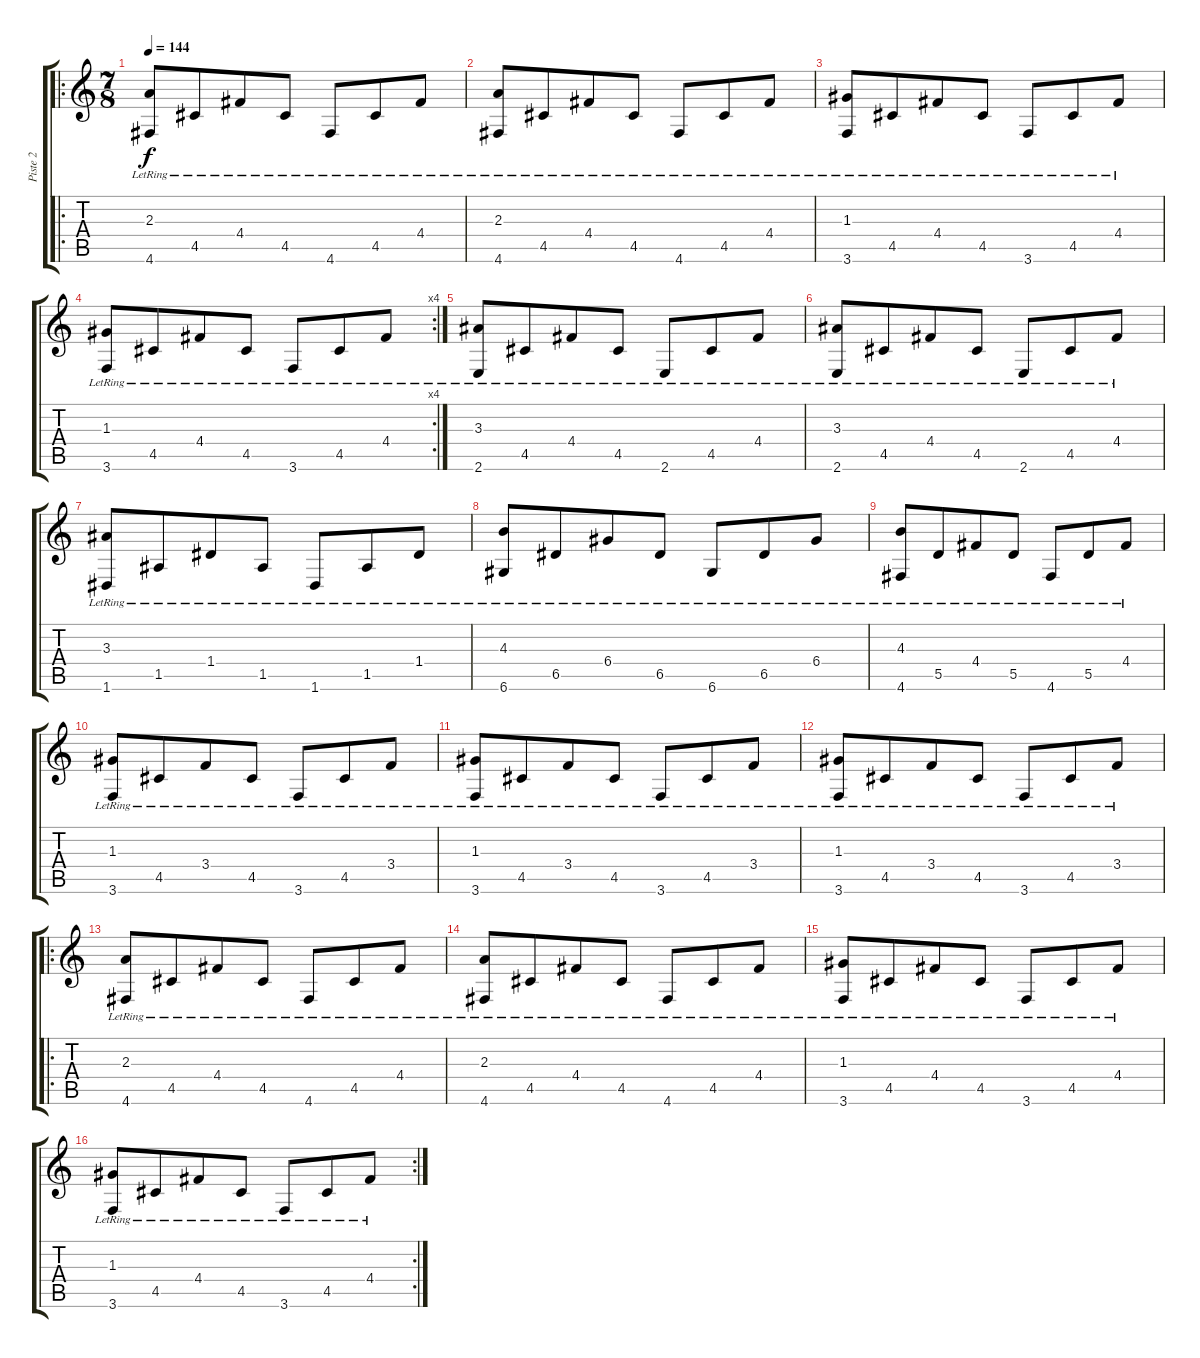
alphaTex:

\track ("Piste 2" "Piste 2") {instrument electricguitarjazz}
\staff {score tabs}
\tuning (E4 B3 G3 D3 A2 D2) {hide}
\ro
\ts (7 8)
\tempo 144
\clef g2
\ks c
(2.3{lr} 4.6{lr}).8{dy f instrument electricguitarjazz} 4.5{lr}.8 4.4{lr}.8 4.5{lr}.8 4.6{lr}.8 4.5{lr}.8 4.4{lr}.8 |
(2.3{lr} 4.6{lr}).8 4.5{lr}.8 4.4{lr}.8 4.5{lr}.8 4.6{lr}.8 4.5{lr}.8 4.4{lr}.8 |
(1.3{lr} 3.6{lr}).8 4.5{lr}.8 4.4{lr}.8 4.5{lr}.8 3.6{lr}.8 4.5{lr}.8 4.4{lr}.8 |
\rc 4
(1.3{lr} 3.6{lr}).8 4.5{lr}.8 4.4{lr}.8 4.5{lr}.8 3.6{lr}.8 4.5{lr}.8 4.4{lr}.8 |
(3.3{lr} 2.6{lr}).8 4.5{lr}.8 4.4{lr}.8 4.5{lr}.8 2.6{lr}.8 4.5{lr}.8 4.4{lr}.8 |
(3.3{lr} 2.6{lr}).8 4.5{lr}.8 4.4{lr}.8 4.5{lr}.8 2.6{lr}.8 4.5{lr}.8 4.4{lr}.8 |
(3.3{lr} 1.6{lr}).8 1.5{lr}.8 1.4{lr}.8 1.5{lr}.8 1.6{lr}.8 1.5{lr}.8 1.4{lr}.8 |
(4.3{lr} 6.6{lr}).8 6.5{lr}.8 6.4{lr}.8 6.5{lr}.8 6.6{lr}.8 6.5{lr}.8 6.4{lr}.8 |
(4.3{lr} 4.6{lr}).8 5.5{lr}.8 4.4{lr}.8 5.5{lr}.8 4.6{lr}.8 5.5{lr}.8 4.4{lr}.8 |
(1.3{lr} 3.6{lr}).8 4.5{lr}.8 3.4{lr}.8 4.5{lr}.8 3.6{lr}.8 4.5{lr}.8 3.4{lr}.8 |
(1.3{lr} 3.6{lr}).8 4.5{lr}.8 3.4{lr}.8 4.5{lr}.8 3.6{lr}.8 4.5{lr}.8 3.4{lr}.8 |
(1.3{lr} 3.6{lr}).8 4.5{lr}.8 3.4{lr}.8 4.5{lr}.8 3.6{lr}.8 4.5{lr}.8 3.4{lr}.8 |
\ro
(2.3{lr} 4.6{lr}).8 4.5{lr}.8 4.4{lr}.8 4.5{lr}.8 4.6{lr}.8 4.5{lr}.8 4.4{lr}.8 |
(2.3{lr} 4.6{lr}).8 4.5{lr}.8 4.4{lr}.8 4.5{lr}.8 4.6{lr}.8 4.5{lr}.8 4.4{lr}.8 |
(1.3{lr} 3.6{lr}).8 4.5{lr}.8 4.4{lr}.8 4.5{lr}.8 3.6{lr}.8 4.5{lr}.8 4.4{lr}.8 |
\rc 2
(1.3{lr} 3.6{lr}).8 4.5{lr}.8 4.4{lr}.8 4.5{lr}.8 3.6{lr}.8 4.5{lr}.8 4.4{lr}.8
